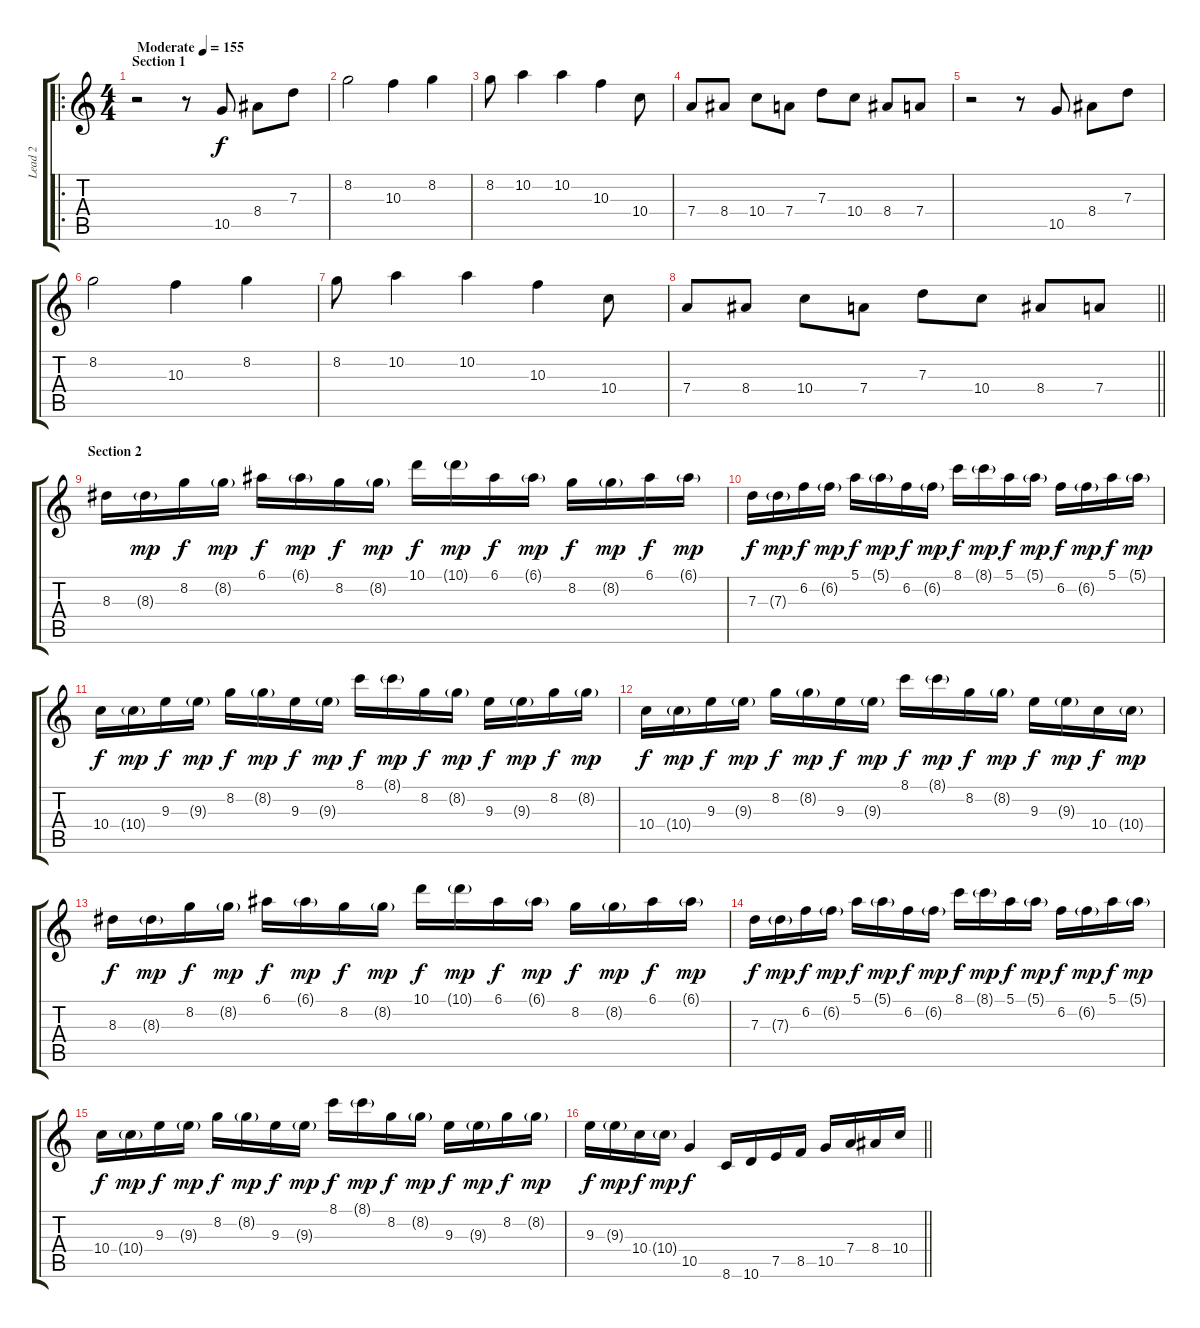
\track ("Lead 2" "Lead 2") {instrument overdrivenguitar}
\staff {score tabs}
\tuning (E4 B3 G3 D3 A2 E2) {hide}
\ro
\ts (4 4)
\section ("" "Section 1")
\tempo (155 "Moderate")
\clef g2
\ks c
r.2{dy f instrument overdrivenguitar} r.8 10.5.8 8.4.8 7.3.8 |
8.2.2 10.3.4 8.2.4 |
8.2.8 10.2.4 10.2.4 10.3.4 10.4.8 |
7.4.8 8.4.8 10.4.8 7.4.8 7.3.8 10.4.8 8.4.8 7.4.8 |
r.2 r.8 10.5.8 8.4.8 7.3.8 |
8.2.2 10.3.4 8.2.4 |
8.2.8 10.2.4 10.2.4 10.3.4 10.4.8 |
\barLineRight lightlight
7.4.8 8.4.8 10.4.8 7.4.8 7.3.8 10.4.8 8.4.8 7.4.8 |
\section ("" "Section 2")
8.3.16 8.3{g}.16{dy mp} 8.2.16{dy f} 8.2{g}.16{dy mp} 6.1.16{dy f} 6.1{g}.16{dy mp} 8.2.16{dy f} 8.2{g}.16{dy mp} 10.1.16{dy f} 10.1{g}.16{dy mp} 6.1.16{dy f} 6.1{g}.16{dy mp} 8.2.16{dy f} 8.2{g}.16{dy mp} 6.1.16{dy f} 6.1{g}.16{dy mp} |
7.3.16{dy f} 7.3{g}.16{dy mp} 6.2.16{dy f} 6.2{g}.16{dy mp} 5.1.16{dy f} 5.1{g}.16{dy mp} 6.2.16{dy f} 6.2{g}.16{dy mp} 8.1.16{dy f} 8.1{g}.16{dy mp} 5.1.16{dy f} 5.1{g}.16{dy mp} 6.2.16{dy f} 6.2{g}.16{dy mp} 5.1.16{dy f} 5.1{g}.16{dy mp} |
10.4.16{dy f} 10.4{g}.16{dy mp} 9.3.16{dy f} 9.3{g}.16{dy mp} 8.2.16{dy f} 8.2{g}.16{dy mp} 9.3.16{dy f} 9.3{g}.16{dy mp} 8.1.16{dy f} 8.1{g}.16{dy mp} 8.2.16{dy f} 8.2{g}.16{dy mp} 9.3.16{dy f} 9.3{g}.16{dy mp} 8.2.16{dy f} 8.2{g}.16{dy mp} |
10.4.16{dy f} 10.4{g}.16{dy mp} 9.3.16{dy f} 9.3{g}.16{dy mp} 8.2.16{dy f} 8.2{g}.16{dy mp} 9.3.16{dy f} 9.3{g}.16{dy mp} 8.1.16{dy f} 8.1{g}.16{dy mp} 8.2.16{dy f} 8.2{g}.16{dy mp} 9.3.16{dy f} 9.3{g}.16{dy mp} 10.4.16{dy f} 10.4{g}.16{dy mp} |
8.3.16{dy f} 8.3{g}.16{dy mp} 8.2.16{dy f} 8.2{g}.16{dy mp} 6.1.16{dy f} 6.1{g}.16{dy mp} 8.2.16{dy f} 8.2{g}.16{dy mp} 10.1.16{dy f} 10.1{g}.16{dy mp} 6.1.16{dy f} 6.1{g}.16{dy mp} 8.2.16{dy f} 8.2{g}.16{dy mp} 6.1.16{dy f} 6.1{g}.16{dy mp} |
7.3.16{dy f} 7.3{g}.16{dy mp} 6.2.16{dy f} 6.2{g}.16{dy mp} 5.1.16{dy f} 5.1{g}.16{dy mp} 6.2.16{dy f} 6.2{g}.16{dy mp} 8.1.16{dy f} 8.1{g}.16{dy mp} 5.1.16{dy f} 5.1{g}.16{dy mp} 6.2.16{dy f} 6.2{g}.16{dy mp} 5.1.16{dy f} 5.1{g}.16{dy mp} |
10.4.16{dy f} 10.4{g}.16{dy mp} 9.3.16{dy f} 9.3{g}.16{dy mp} 8.2.16{dy f} 8.2{g}.16{dy mp} 9.3.16{dy f} 9.3{g}.16{dy mp} 8.1.16{dy f} 8.1{g}.16{dy mp} 8.2.16{dy f} 8.2{g}.16{dy mp} 9.3.16{dy f} 9.3{g}.16{dy mp} 8.2.16{dy f} 8.2{g}.16{dy mp} |
\barLineRight lightlight
9.3.16{dy f} 9.3{g}.16{dy mp} 10.4.16{dy f} 10.4{g}.16{dy mp} 10.5.4{dy f} 8.6.16 10.6.16 7.5.16 8.5.16 10.5.16 7.4.16 8.4.16 10.4.16
